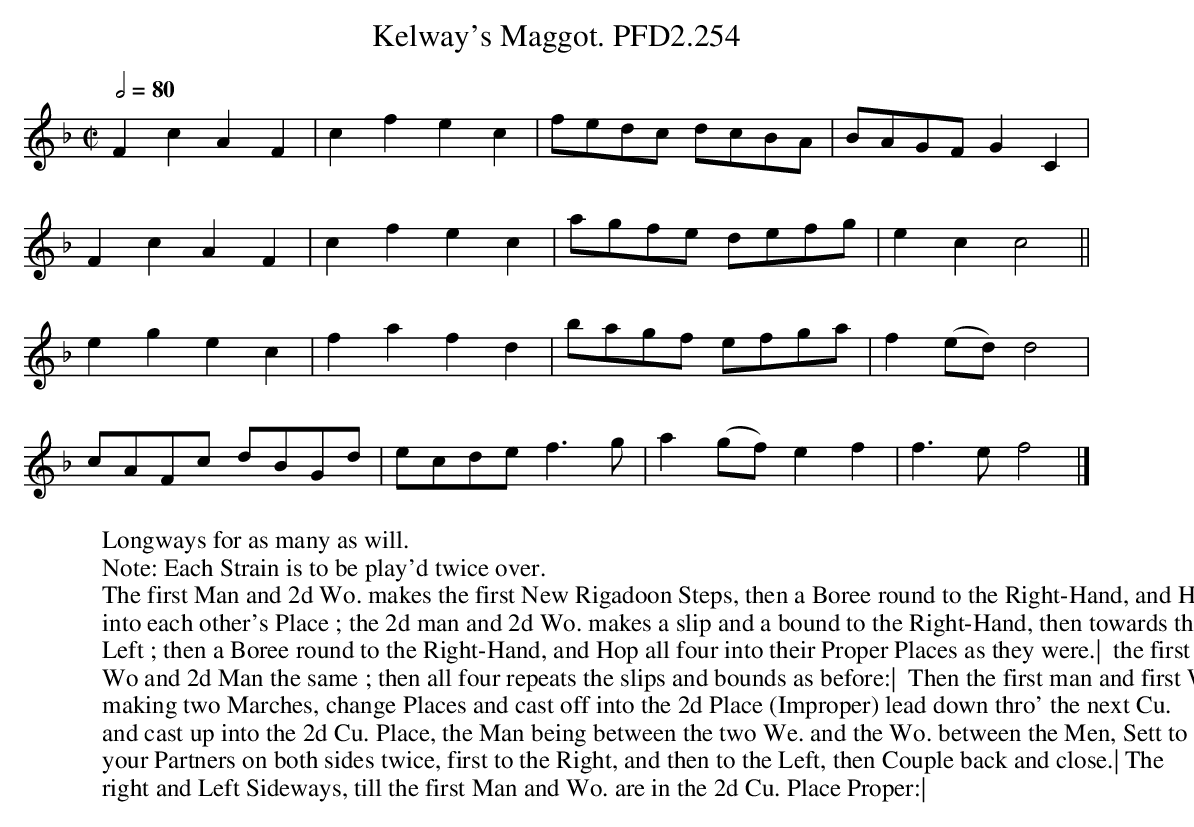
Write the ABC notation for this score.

X:1
T:Kelway's Maggot. PFD2.254
M:C|
L:1/8
Q:1/2=80
K:F
F2c2A2F2|c2f2e2c2|fedc dcBA|BAGFG2C2|
F2c2A2F2|c2f2e2c2|agfe defg|e2c2c4||
e2g2e2c2|f2a2f2d2|bagf efga|f2(ed)d4|
cAFc dBGd|ecdef3g|a2(gf)e2f2|f3ef4|]
W:Longways for as many as will.
W:Note: Each Strain is to be play'd twice over.
W:The first Man and 2d Wo. makes the first New Rigadoon Steps, then a Boree round to the Right-Hand, and Hop
W:into each other's Place ; the 2d man and 2d Wo. makes a slip and a bound to the Right-Hand, then towards the
W:Left ; then a Boree round to the Right-Hand, and Hop all four into their Proper Places as they were.|  the first
W:Wo and 2d Man the same ; then all four repeats the slips and bounds as before:|  Then the first man and first Wo.
W:making two Marches, change Places and cast off into the 2d Place (Improper) lead down thro' the next Cu.
W:and cast up into the 2d Cu. Place, the Man being between the two We. and the Wo. between the Men, Sett to
W:your Partners on both sides twice, first to the Right, and then to the Left, then Couple back and close.| The
W:right and Left Sideways, till the first Man and Wo. are in the 2d Cu. Place Proper:|
